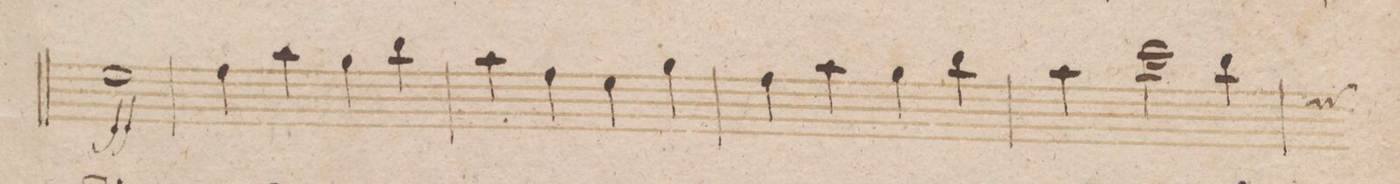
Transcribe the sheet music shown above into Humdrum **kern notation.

**kern	**dynam
*I"Oboe 1mo	*
*clefG2	*
*k[b-]	*
*met(c|)	*
*M2/2	*
1ee\	ff
=53	=53
4ff\	.
4aa\	.
4gg\	.
4bb-\	.
=54	=54
4aa\	.
4ff\	.
4ee\	.
4gg\	.
=55	=55
4ff\	.
4aa\	.
4gg\	.
4bb-\	.
=56	=56
4aa\	.
2ccc\	.
4bb-\	.
*custos	*
=57	=57
*-	*-
